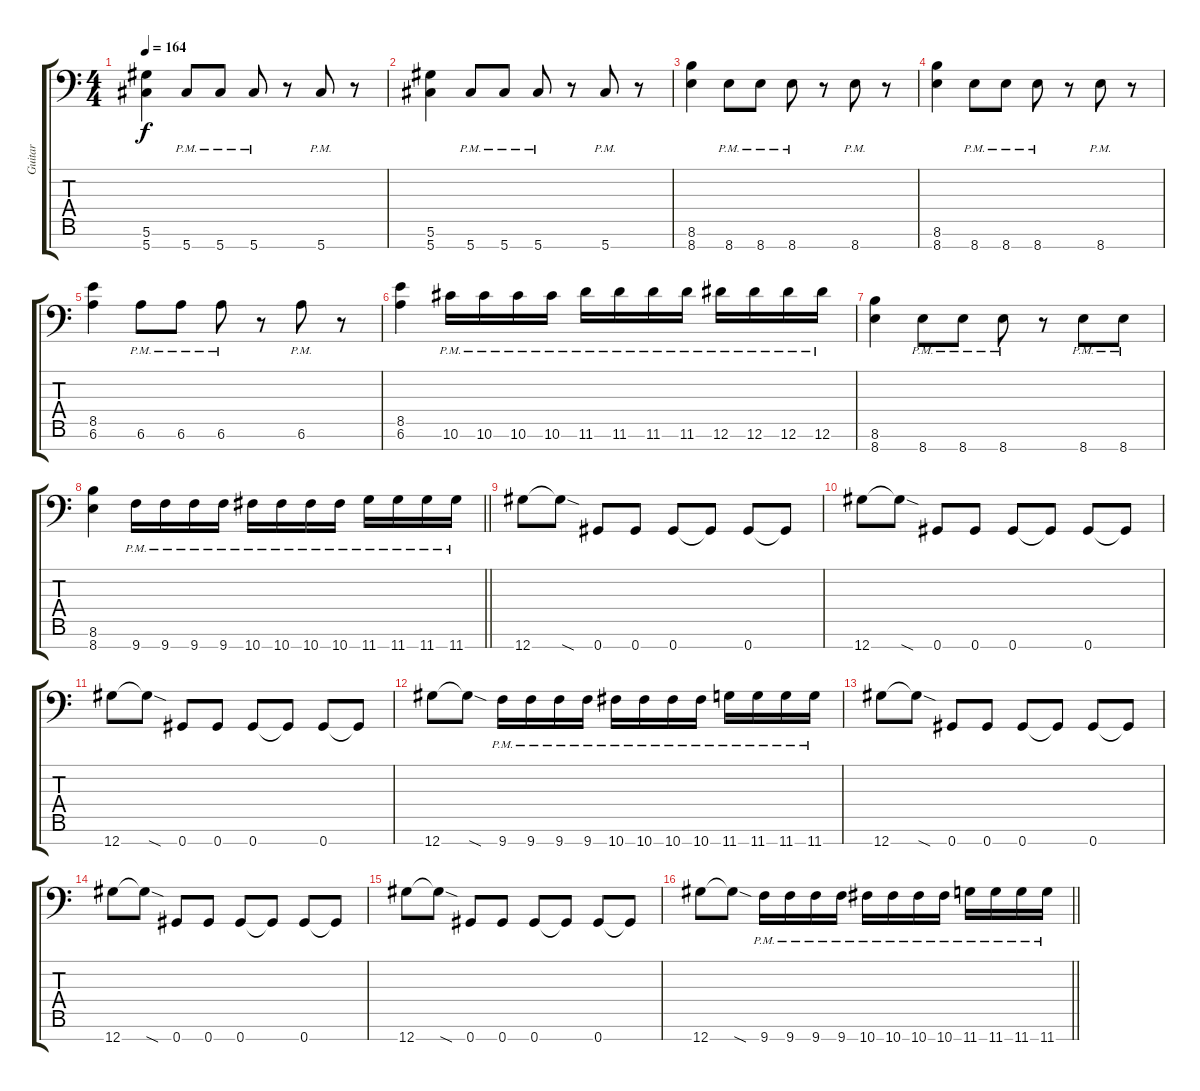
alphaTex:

\track ("Guitar" "Guitar") {instrument distortionguitar}
\staff {score tabs}
\tuning (Eb4 Bb3 Gb3 Db3 Ab2 Eb2 Ab1) {hide}
\ts (4 4)
\tempo 164
\clef f4
\ks c
(5.6 5.7).4{dy f} 5.7{pm}.8 5.7{pm}.8 5.7{pm}.8 r.8 5.7{pm}.8 r.8 |
(5.6 5.7).4 5.7{pm}.8 5.7{pm}.8 5.7{pm}.8 r.8 5.7{pm}.8 r.8 |
(8.6 8.7).4 8.7{pm}.8 8.7{pm}.8 8.7{pm}.8 r.8 8.7{pm}.8 r.8 |
(8.6 8.7).4 8.7{pm}.8 8.7{pm}.8 8.7{pm}.8 r.8 8.7{pm}.8 r.8 |
(8.5 6.6).4 6.6{pm}.8 6.6{pm}.8 6.6{pm}.8 r.8 6.6{pm}.8 r.8 |
(8.5 6.6).4 10.6{pm}.16 10.6{pm}.16 10.6{pm}.16 10.6{pm}.16 11.6{pm}.16 11.6{pm}.16 11.6{pm}.16 11.6{pm}.16 12.6{pm}.16 12.6{pm}.16 12.6{pm}.16 12.6{pm}.16 |
(8.6 8.7).4 8.7{pm}.8 8.7{pm}.8 8.7{pm}.8 r.8 8.7{pm}.8 8.7{pm}.8 |
\barLineRight lightlight
(8.6 8.7).4 9.7{pm}.16 9.7{pm}.16 9.7{pm}.16 9.7{pm}.16 10.7{pm}.16 10.7{pm}.16 10.7{pm}.16 10.7{pm}.16 11.7{pm}.16 11.7{pm}.16 11.7{pm}.16 11.7{pm}.16 |
\section ("" "")
12.7.8 12.7{sod t}.8 0.7.8 0.7.8 0.7.8 0.7{t}.8 0.7.8 0.7{t}.8 |
12.7.8 12.7{sod t}.8 0.7.8 0.7.8 0.7.8 0.7{t}.8 0.7.8 0.7{t}.8 |
12.7.8 12.7{sod t}.8 0.7.8 0.7.8 0.7.8 0.7{t}.8 0.7.8 0.7{t}.8 |
12.7.8 12.7{sod t}.8 9.7{pm}.16 9.7{pm}.16 9.7{pm}.16 9.7{pm}.16 10.7{pm}.16 10.7{pm}.16 10.7{pm}.16 10.7{pm}.16 11.7{pm}.16 11.7{pm}.16 11.7{pm}.16 11.7{pm}.16 |
12.7.8 12.7{sod t}.8 0.7.8 0.7.8 0.7.8 0.7{t}.8 0.7.8 0.7{t}.8 |
12.7.8 12.7{sod t}.8 0.7.8 0.7.8 0.7.8 0.7{t}.8 0.7.8 0.7{t}.8 |
12.7.8 12.7{sod t}.8 0.7.8 0.7.8 0.7.8 0.7{t}.8 0.7.8 0.7{t}.8 |
\barLineRight lightlight
12.7.8 12.7{sod t}.8 9.7{pm}.16 9.7{pm}.16 9.7{pm}.16 9.7{pm}.16 10.7{pm}.16 10.7{pm}.16 10.7{pm}.16 10.7{pm}.16 11.7{pm}.16 11.7{pm}.16 11.7{pm}.16 11.7{pm}.16
